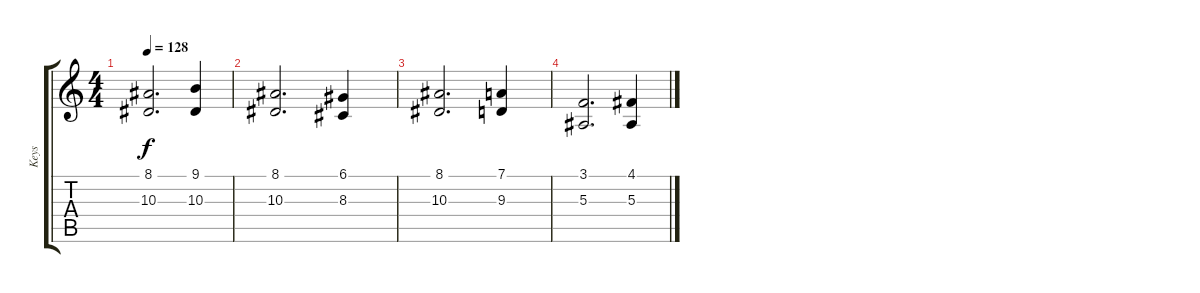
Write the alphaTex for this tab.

\track ("Keys" "Keys") {instrument stringensemble1}
\staff {score tabs}
\tuning (D4 A3 F3 C3 G2 D2) {hide}
\ts (4 4)
\tempo 128
\clef g2
\ks c
(8.1 10.3).2{d dy f instrument stringensemble1} (9.1 10.3).4 |
(8.1 10.3).2{d} (6.1 8.3).4 |
(8.1 10.3).2{d} (7.1 9.3).4 |
(3.1 5.3).2{d} (4.1 5.3).4
